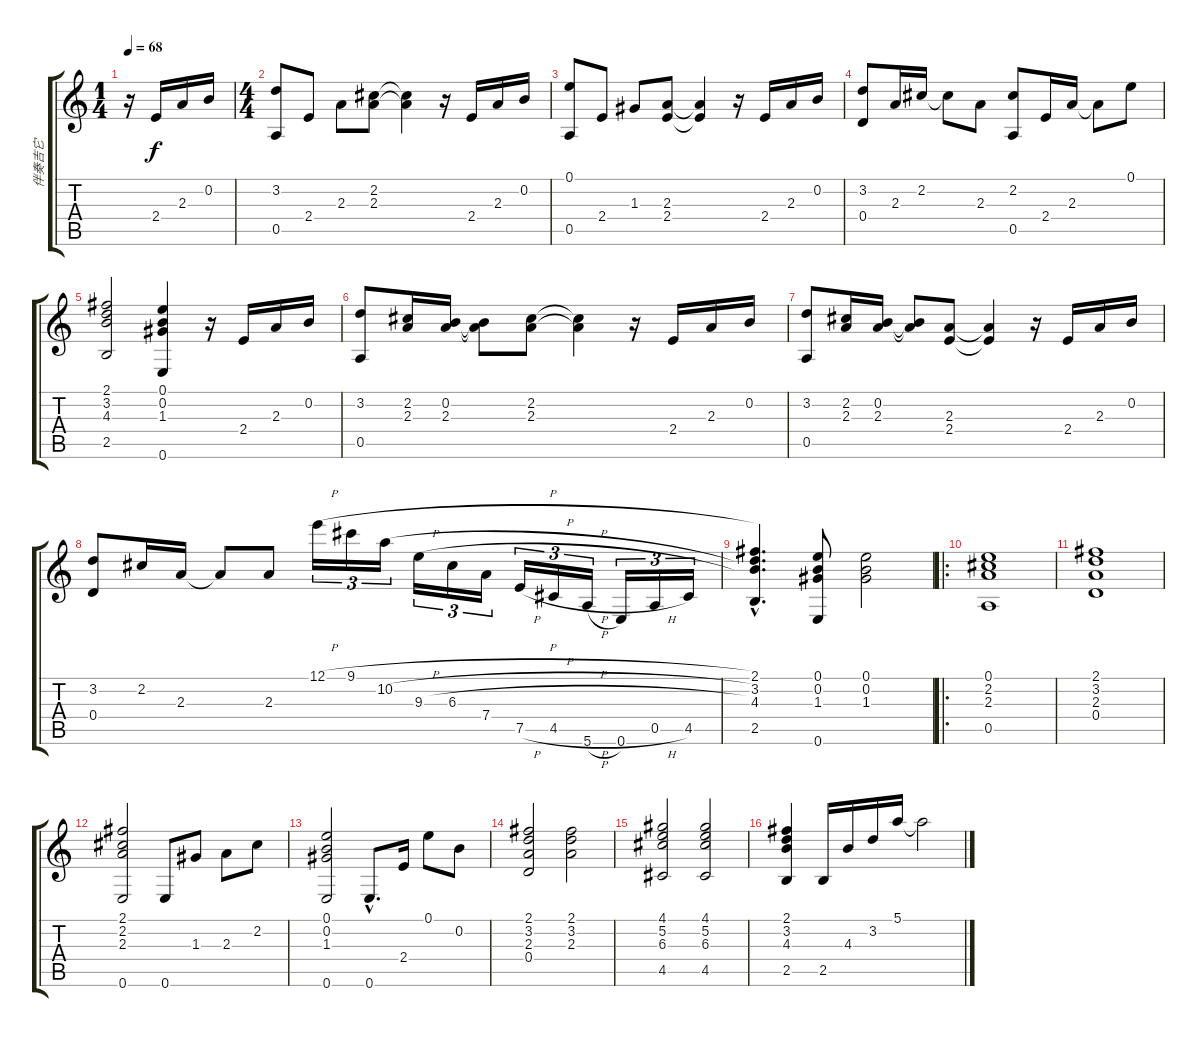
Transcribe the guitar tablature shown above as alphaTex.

\track ("伴奏吉它" "伴奏吉它") {instrument acousticguitarsteel}
\staff {score tabs}
\tuning (E4 B3 G3 D3 A2 E2) {hide}
\ts (1 4)
\tempo 68
\clef g2
\ks c
r.16{dy f instrument acousticguitarsteel} 2.4.16 2.3.16 0.2.16 |
\ts (4 4)
(3.2 0.5).8 2.4.8 2.3.8 (2.2 2.3).8 (2.2{t} 2.3{t}).4 r.16 2.4.16 2.3.16 0.2.16 |
(0.1 0.5).8 2.4.8 1.3.8 (2.3 2.4).8 (2.3{t} 2.4{t}).4 r.16 2.4.16 2.3.16 0.2.16 |
(3.2 0.4).8 2.3.16 2.2.16 2.2{t}.8 2.3.8 (2.2 0.5).8 2.4.16 2.3.16 2.3{t}.8 0.1.8 |
(2.1 3.2 4.3 2.5).2 (0.1 0.2 1.3 0.6).4 r.16 2.4.16 2.3.16 0.2.16 |
(3.2 0.5).8 (2.2 2.3).16 (0.2 2.3).16 (0.2{t} 2.3{t}).8 (2.2 2.3).8 (2.2{t} 2.3{t}).4 r.16 2.4.16 2.3.16 0.2.16 |
(3.2 0.5).8 (2.2 2.3).16 (0.2 2.3).16 (0.2{t} 2.3{t}).8 (2.3 2.4).8 (2.3{t} 2.4{t}).4 r.16 2.4.16 2.3.16 0.2.16 |
(3.2 0.4).8 2.2.16 2.3.16 2.3{t}.8 2.3.8 12.1{h}.16{tu (3 2)} 9.1{h}.16{tu (3 2)} 10.2{h}.16{tu (3 2)} 9.3{h}.16{tu (3 2)} 6.3{h}.16{tu (3 2)} 7.4.16{tu (3 2)} 7.5{h}.16{tu (3 2)} 4.5{h}.16{tu (3 2)} 5.6{h}.16{tu (3 2)} 0.6.16{tu (3 2)} 0.5{h}.16{tu (3 2)} 4.5.16{tu (3 2)} |
(2.1{hac} 3.2{hac} 4.3{hac} 2.5{hac}).4{d} (0.1 0.2 1.3 0.6).8 (0.1 0.2 1.3).2 |
\ro
(0.1 2.2 2.3 0.5).1 |
(2.1 3.2 2.3 0.4).1 |
(2.1 2.2 2.3 0.6).2 0.6.8 1.3.8 2.3.8 2.2.8 |
(0.1 0.2 1.3 0.6).2 0.6{hac}.8{d} 2.4.16 0.1.8 0.2.8 |
(2.1 3.2 2.3 0.4).2 (2.1 3.2 2.3).2 |
(4.1 5.2 6.3 4.5).2 (4.1 5.2 6.3 4.5).2 |
(2.1 3.2 4.3 2.5).4 2.5.16 4.3.16 3.2.16 5.1.16 5.1{t}.2
